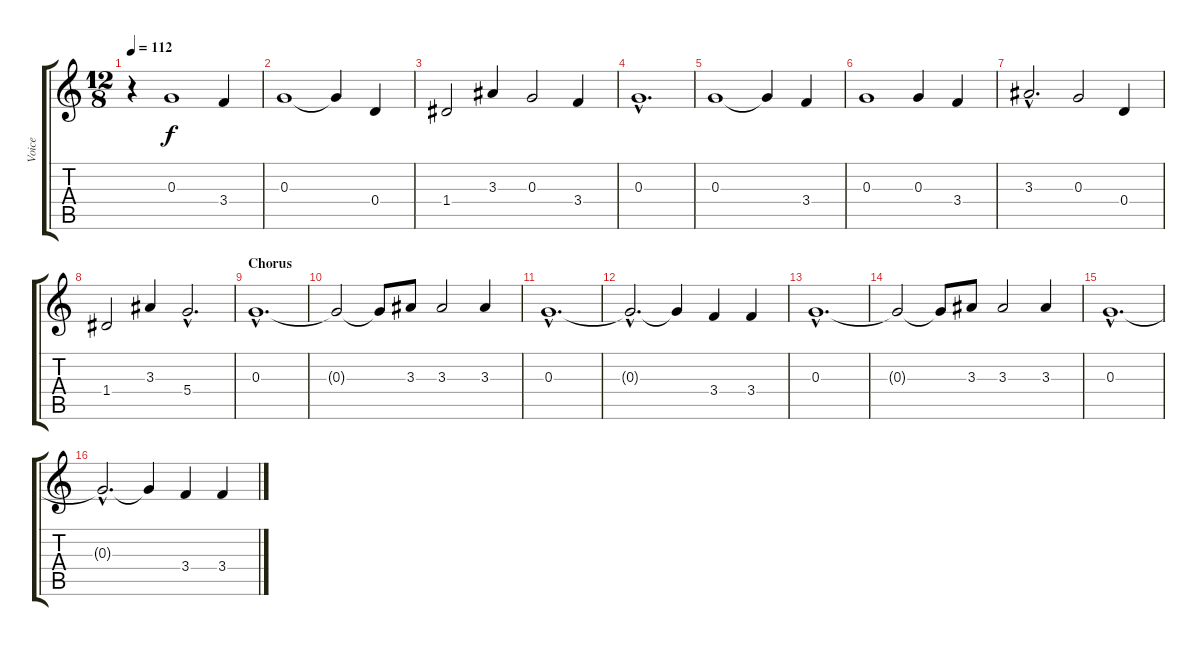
\track ("Voice" "Voice") {instrument contrabass}
\staff {score tabs}
\tuning (E4 B3 G3 D3 A2 E2) {hide}
\ts (12 8)
\tempo 112
\clef g2
\ks c
r.4{dy f} 0.3.1 3.4.4 |
0.3.1 0.3{t}.4 0.4.4 |
1.4.2 3.3.4 0.3.2 3.4.4 |
0.3{hac}.1{d} |
0.3.1 0.3{t}.4 3.4.4 |
0.3.1 0.3.4 3.4.4 |
3.3{hac}.2{d} 0.3.2 0.4.4 |
1.4.2 3.3.4 5.4{hac}.2{d} |
\section ("" "Chorus")
0.3{hac}.1{d} |
0.3{t}.2 0.3{t}.8 3.3.8 3.3.2 3.3.4 |
0.3{hac}.1{d} |
0.3{hac t}.2{d} 0.3{t}.4 3.4.4 3.4.4 |
0.3{hac}.1{d} |
0.3{t}.2 0.3{t}.8 3.3.8 3.3.2 3.3.4 |
0.3{hac}.1{d} |
0.3{hac t}.2{d} 0.3{t}.4 3.4.4 3.4.4
